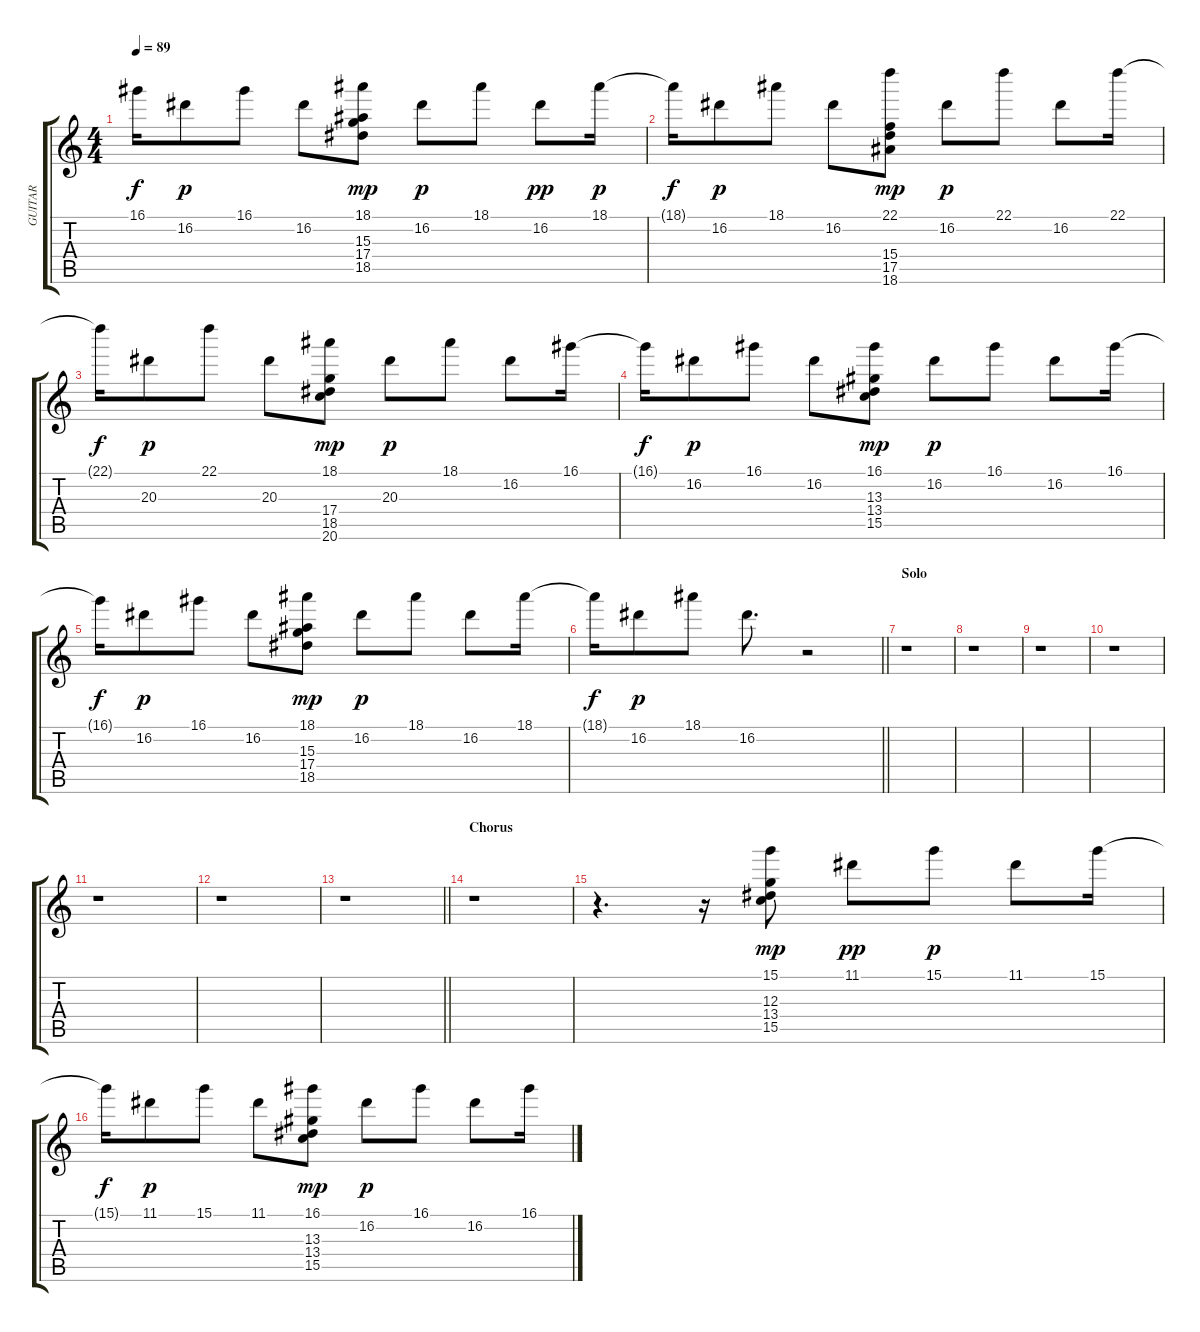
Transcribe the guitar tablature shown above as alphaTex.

\track ("GUITAR" "GUITAR") {instrument electricguitarjazz}
\staff {score tabs}
\tuning (E4 B3 G3 D3 A2 E2) {hide}
\ts (4 4)
\tempo 89
\clef g2
\ks c
16.1{t}.16{dy f} 16.2.8{dy p} 16.1.8 16.2.8 (18.1 15.3 17.4 18.5).8{dy mp} 16.2.8{dy p} 18.1.8 16.2.8{dy pp} 18.1.16{dy p} |
18.1{t}.16{dy f} 16.2.8{dy p} 18.1.8 16.2.8 (22.1 15.4 17.5 18.6).8{dy mp} 16.2.8{dy p} 22.1.8 16.2.8 22.1.16 |
22.1{t}.16{dy f} 20.3.8{dy p} 22.1.8 20.3.8 (18.1 17.4 18.5 20.6).8{dy mp} 20.3.8{dy p} 18.1.8 16.2.8 16.1.16 |
16.1{t}.16{dy f} 16.2.8{dy p} 16.1.8 16.2.8 (16.1 13.3 13.4 15.5).8{dy mp} 16.2.8{dy p} 16.1.8 16.2.8 16.1.16 |
16.1{t}.16{dy f} 16.2.8{dy p} 16.1.8 16.2.8 (18.1 15.3 17.4 18.5).8{dy mp} 16.2.8{dy p} 18.1.8 16.2.8 18.1.16 |
\barLineRight lightlight
18.1{t}.16{dy f} 16.2.8{dy p} 18.1.8 16.2.8{d} r.2 |
\section ("" "Solo")
r.1 |
r.1 |
r.1 |
r.1 |
r.1 |
r.1 |
\barLineRight lightlight
r.1 |
\section ("" "Chorus")
r.1 |
r.4{d} r.16 (15.1 12.3 13.4 15.5).8{dy mp} 11.1.8{dy pp} 15.1.8{dy p} 11.1.8 15.1.16 |
15.1{t}.16{dy f} 11.1.8{dy p} 15.1.8 11.1.8 (16.1 13.3 13.4 15.5).8{dy mp} 16.2.8{dy p} 16.1.8 16.2.8 16.1.16
